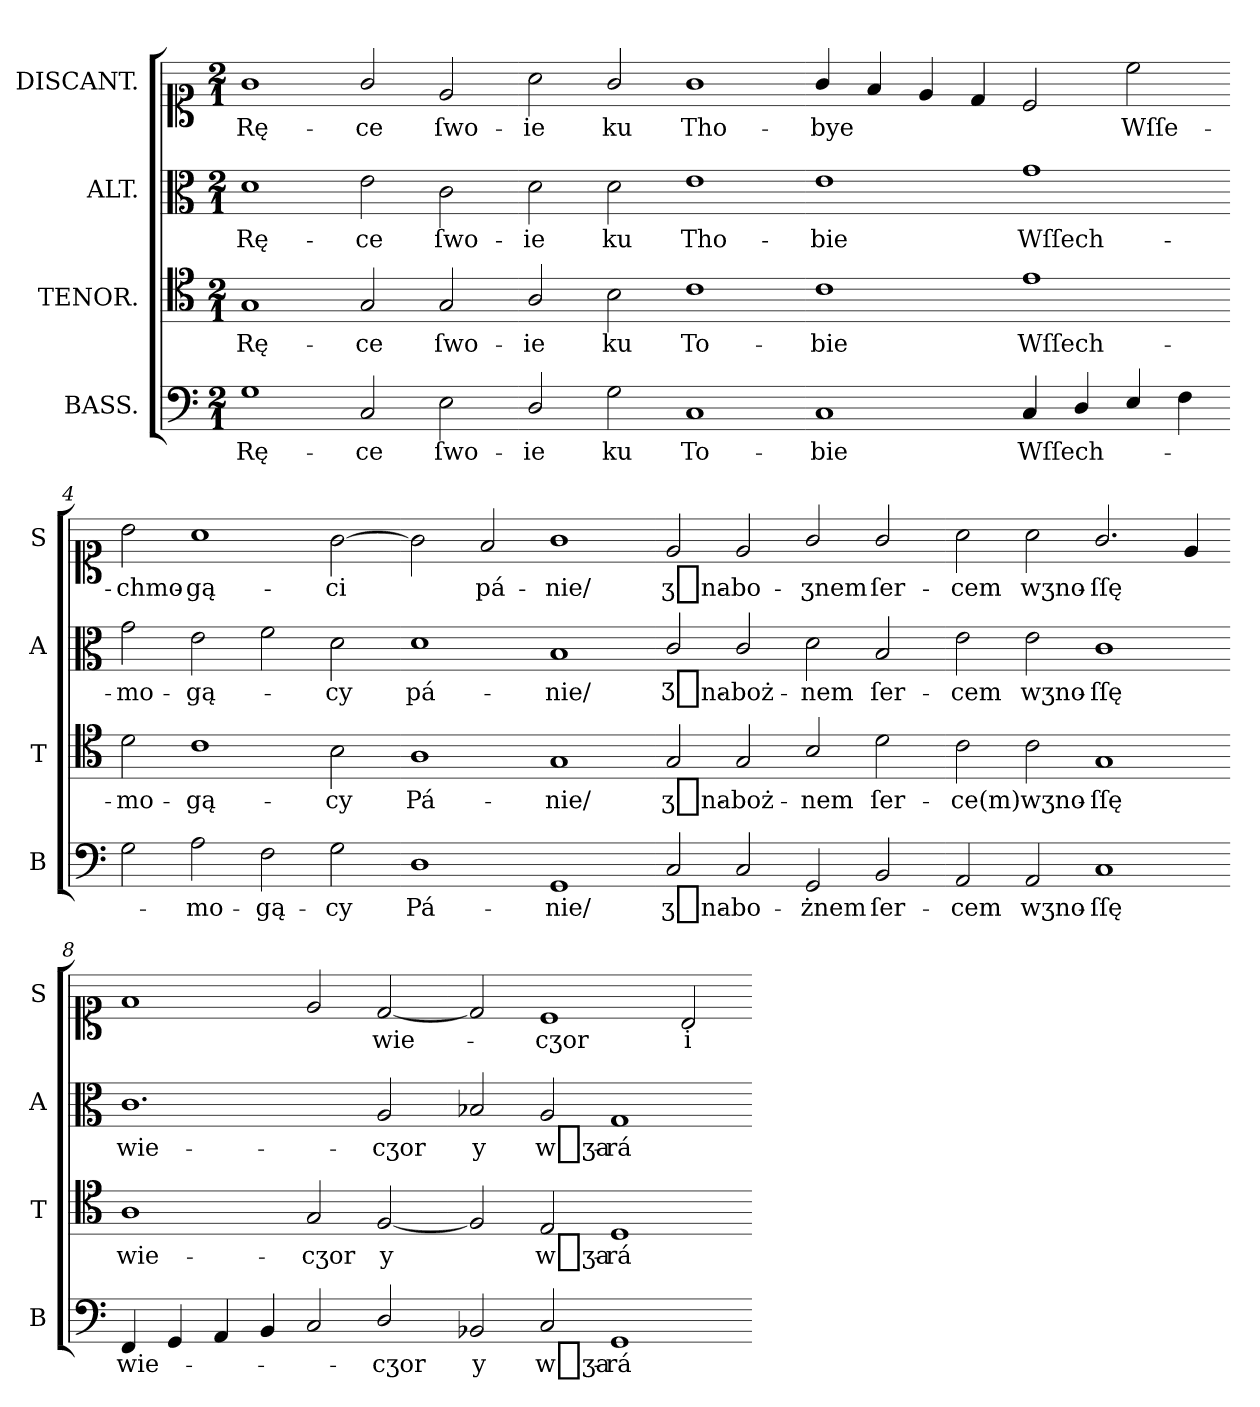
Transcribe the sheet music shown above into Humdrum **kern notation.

**kern	**text	**kern	**text	**kern	**text	**kern	**text
*part4	*part4	*part3	*part3	*part2	*part2	*part1	*part1
*staff4	*staff4	*staff3	*staff3	*staff2	*staff2	*staff1	*staff1
*I"BASS.	*	*I"TENOR.	*	*I"ALT.	*	*I"DISCANT.	*
*I'B	*	*I'T	*	*I'A	*	*I'S	*
*clefF4	*	*clefC4	*	*clefC3	*	*clefC1	*
*k[]	*	*k[]	*	*k[]	*	*k[]	*
*G:mix	*	*G:mix	*	*G:mix	*	*G:mix	*
*M2/1	*	*M2/1	*	*M2/1	*	*M2/1	*
=1	=1	=1	=1	=1	=1	=1	=1
1G	Rę-	1G	Rę-	1d	Rę-	1g	Rę-
2C/	-ce	2G/	-ce	2e\	-ce	2g/	-ce
2E\	ſwo-	2G/	ſwo-	2c\	ſwo-	2e/	ſwo-
=2-	=2-	=2-	=2-	=2-	=2-	=2-	=2-
2D/	-ie	2A/	-ie	2d\	-ie	2a\	-ie
2G\	ku	2B\	ku	2d\	ku	2g/	ku
1C	To-	1c	To-	1e	Tho-	1g	Tho-
=3-	=3-	=3-	=3-	=3-	=3-	=3-	=3-
1C	-bie	1c	-bie	1e	-bie	4g/	-bye
.	.	.	.	.	.	4f/	.
.	.	.	.	.	.	4e/	.
.	.	.	.	.	.	4d/	.
4C/	Wſſech-	1e	Wſſech-	1g	Wſſech-	2c/	.
4D/	.	.	.	.	.	.	.
4E/	.	.	.	.	.	2cc\	Wſſe-
4F\	.	.	.	.	.	.	.
=4-	=4-	=4-	=4-	=4-	=4-	=4-	=4-
2G\	.	2d\	-mo-	2g\	-mo-	2b\	-chmo-
2A\	-mo-	1c	-gą-	2e\	-gą-	1a	-gą-
2F\	-gą-	.	.	2f\	.	.	.
2G\	-cy	2B\	-cy	2d\	-cy	[2g\	-ci
=5-	=5-	=5-	=5-	=5-	=5-	=5-	=5-
1D	Pá-	1A	Pá-	1d	pá-	2g\]	.
.	.	.	.	.	.	2f/	pá-
1GG	-nie/	1G	-nie/	1B	-nie/	1g	-nie/
=6-	=6-	=6-	=6-	=6-	=6-	=6-	=6-
2C/	ʒ_na-	2G/	ʒ_na-	2c/	Ʒ_na-	2e/	ʒ_na-
2C/	-bo-	2G/	-boż-	2c/	-boż-	2e/	-bo-
2GG/	-żnem	2B/	-nem	2d\	-nem	2g/	-ʒnem
2BB/	ſer-	2d\	ſer-	2B/	ſer-	2g/	ſer-
=7-	=7-	=7-	=7-	=7-	=7-	=7-	=7-
2AA/	-cem	2c\	-ce(m)	2e\	-cem	2a\	-cem
2AA/	wʒno-	2c\	wʒno-	2e\	wʒno-	2a\	wʒno-
1C	-ſſę	1G	-ſſę	1c	-ſſę	2.g/	-ſſę
.	.	.	.	.	.	4e/	.
=8-	=8-	=8-	=8-	=8-	=8-	=8-	=8-
4FF/	wie-	1A	wie-	1.c	wie-	1f	.
4GG/	.	.	.	.	.	.	.
4AA/	.	.	.	.	.	.	.
4BB/	.	.	.	.	.	.	.
2C/	.	2G/	-cʒor	.	.	2e/	.
2D/	-cʒor	[2F/	y	2A/	-cʒor	[2d/	wie-
=9-	=9-	=9-	=9-	=9-	=9-	=9-	=9-
2BB-X/	y	2F/]	.	2B-X/	y	2d/]	.
2C/	w_ʒa-	2E/	w_ʒa-	2A/	w_ʒa-	1c	-cʒor
1GG	-rá-	1D	-rá-	1G	-rá-	.	.
.	.	.	.	.	.	2B/	i
=-	=-	=-	=-	=-	=-	=-	=-
*-	*-	*-	*-	*-	*-	*-	*-
